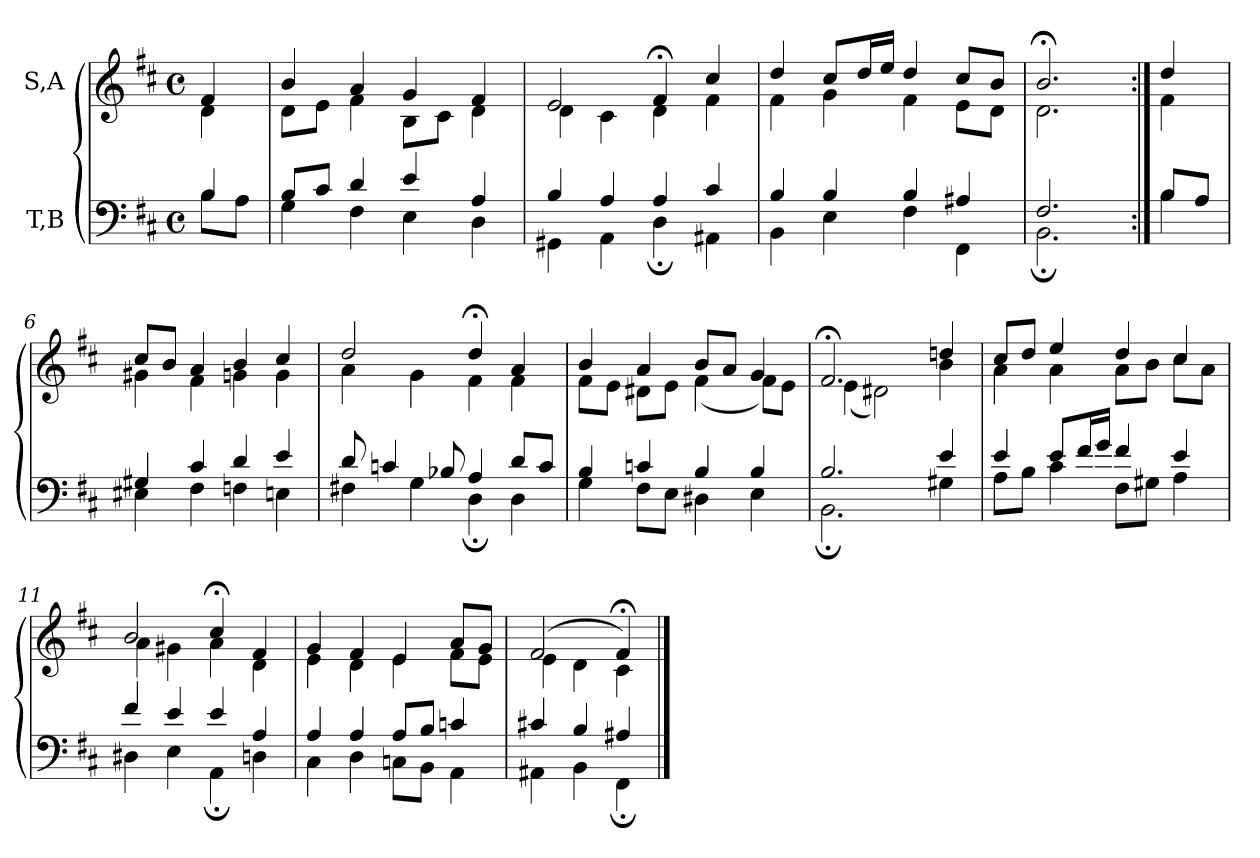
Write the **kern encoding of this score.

**kern	**kern
*part2	*part1
*staff2	*staff1
*I"T,B	*I"S,A
*clefF4	*clefG2
*k[f#c#]	*k[f#c#]
*M4/4	*M4/4
*met(c)	*met(c)
=	=
*^	*^
4B	8BL	4f#	4d
.	8AJ	.	.
=1	=1	=1	=1
8BL	4G	4b	8dL
8c#J	.	.	8eJ
4d	4F#	4a	4f#
4e	4E	4g	8BL
.	.	.	8c#J
4A	4D	4f#	4d
=2	=2	=2	=2
4B	4GG#X	2e	4d
4A	4AA	.	4c#
4A	4D;	4f#;<	4d
4c#	4AA#X	4cc#	4f#
=3	=3	=3	=3
4B	4BB	4dd	4f#
4B	4E	8cc#L	4g
.	.	16ddL	.
.	.	16eeJJ	.
4B	4F#	4dd	4f#
4A#X	4FF#	8cc#L	8eL
.	.	8bJ	8dJ
=1281	=1281	=1281	=1281
2.F#	2.BB;	2.b;<	2.d
=1282:|!	=1282:|!	=1282:|!	=1282:|!
8BL	4B	4dd	4f#
8AJ	.	.	.
=6	=6	=6	=6
4G#X	4E#X	8cc#L	4g#X
.	.	8bJ	.
4c#	4F#	4a	4f#
4d	4Fn	4b	4gn
4e	4En	4cc#	4g
=7	=7	=7	=7
8d	4F#X	2dd	4a
4cn	.	.	.
.	4G	.	4g
8B-X	.	.	.
4A	4D;	4dd;<	4f#
8dL	4D	4a	4f#
8cJ	.	.	.
=8	=8	=8	=8
4B	4G	4b	8f#L
.	.	.	8eJ
4cn	8F#L	4a	8d#XL
.	8EJ	.	8eJ
4B	4D#X	8bL	(<4f#
.	.	8aJ	.
4B	4E	4g	8f#L)
.	.	.	8eJ
=9	=9	=9	=9
2.B	2.BB;	2.f#;<	(<4e
.	.	.	2d#X)
4e	4G#X	4ddn	4b
=10	=10	=10	=10
4e	8AL	8cc#L	4a
.	8BJ	8ddJ	.
8eL	4c#	4ee	4a
16f#L	.	.	.
16gJJ	.	.	.
4f#	8F#L	4dd	8aL
.	8G#XJ	.	8bJ
4e	4A	4cc#	8cc#L
.	.	.	8aJ
=11	=11	=11	=11
4f#	4D#X	2b	4a
4e	4E	.	4g#X
4e	4AA;	4cc#;<	4a
4A	4Dn	4f#	4d
=12	=12	=12	=12
4A	4C#	4g	4e
4A	4D	4f#	4d
8AL	8CnL	4e	4e
8BJ	8BBJ	.	.
4cn	4AA	8aL	8f#L
.	.	8gJ	8eJ
=1290	=1290	=1290	=1290
4c#X	4AA#X	(>2f#	4e
4B	4BB	.	4d
4A#X	4FF#;	4f#;<)	4c#
*v	*v	*	*
*	*v	*v
==	==
*-	*-
